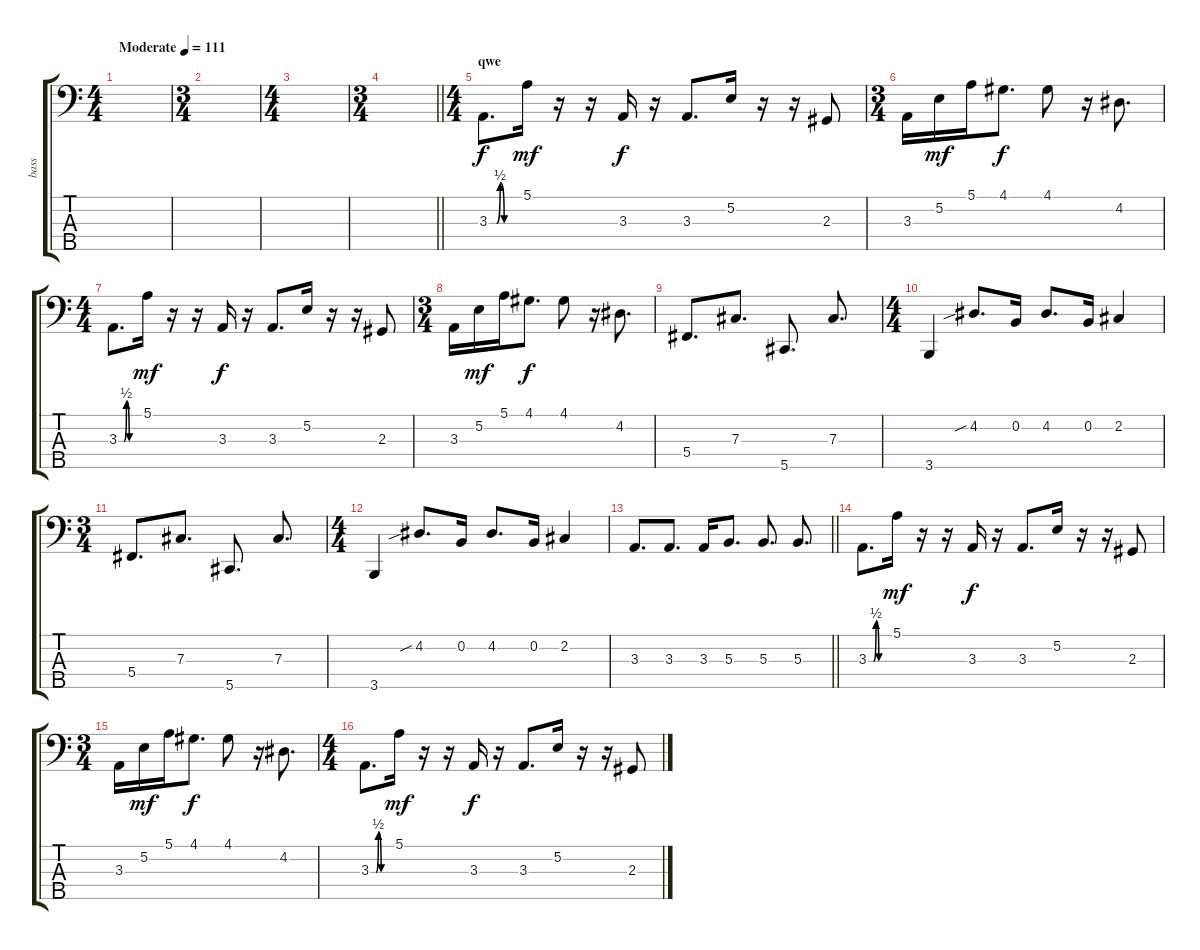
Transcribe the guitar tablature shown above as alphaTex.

\track ("bass" "bass") {instrument electricbassfinger}
\staff {score tabs}
\tuning (E2 B1 Gb1 Db1 Ab0) {hide}
\ts (4 4)
\tempo (111 "Moderate")
\clef f4
\ks c
|
\ts (3 4)
|
\ts (4 4)
|
\ts (3 4)
\barLineRight lightlight
|
\ts (4 4)
\section ("" "qwe")
3.3{be (custom 0 0 10 0 15 0 22 2 30 0 60 0)}.8{d} 5.1.16{dy mf} r.16 r.16 3.3.16{dy f} r.16 3.3.8{d} 5.2.16 r.16 r.16 2.3.8 |
\ts (3 4)
3.3.16 5.2.16{dy mf} 5.1.16 4.1.8{d dy f} 4.1.8 r.16 4.2.8{d} |
\ts (4 4)
3.3{be (custom 0 0 10 0 15 0 22 2 30 0 60 0)}.8{d} 5.1.16{dy mf} r.16 r.16 3.3.16{dy f} r.16 3.3.8{d} 5.2.16 r.16 r.16 2.3.8 |
\ts (3 4)
3.3.16 5.2.16{dy mf} 5.1.16 4.1.8{d dy f} 4.1.8 r.16 4.2.8{d} |
5.4.8{d} 7.3.8{d} 5.5.8{d} 7.3.8{d} |
\ts (4 4)
3.5.4 4.2{sib}.8{d} 0.2.16 4.2.8{d} 0.2.16 2.2.4 |
\ts (3 4)
5.4.8{d} 7.3.8{d} 5.5.8{d} 7.3.8{d} |
\ts (4 4)
3.5.4 4.2{sib}.8{d} 0.2.16 4.2.8{d} 0.2.16 2.2.4 |
\barLineRight lightlight
3.3.8{d} 3.3.8{d} 3.3.16 5.3.8{d} 5.3.8{d} 5.3.8{d} |
\section ("" "")
3.3{be (custom 0 0 10 0 15 0 22 2 30 0 60 0)}.8{d} 5.1.16{dy mf} r.16 r.16 3.3.16{dy f} r.16 3.3.8{d} 5.2.16 r.16 r.16 2.3.8 |
\ts (3 4)
3.3.16 5.2.16{dy mf} 5.1.16 4.1.8{d dy f} 4.1.8 r.16 4.2.8{d} |
\ts (4 4)
3.3{be (custom 0 0 10 0 15 0 22 2 30 0 60 0)}.8{d} 5.1.16{dy mf} r.16 r.16 3.3.16{dy f} r.16 3.3.8{d} 5.2.16 r.16 r.16 2.3.8
